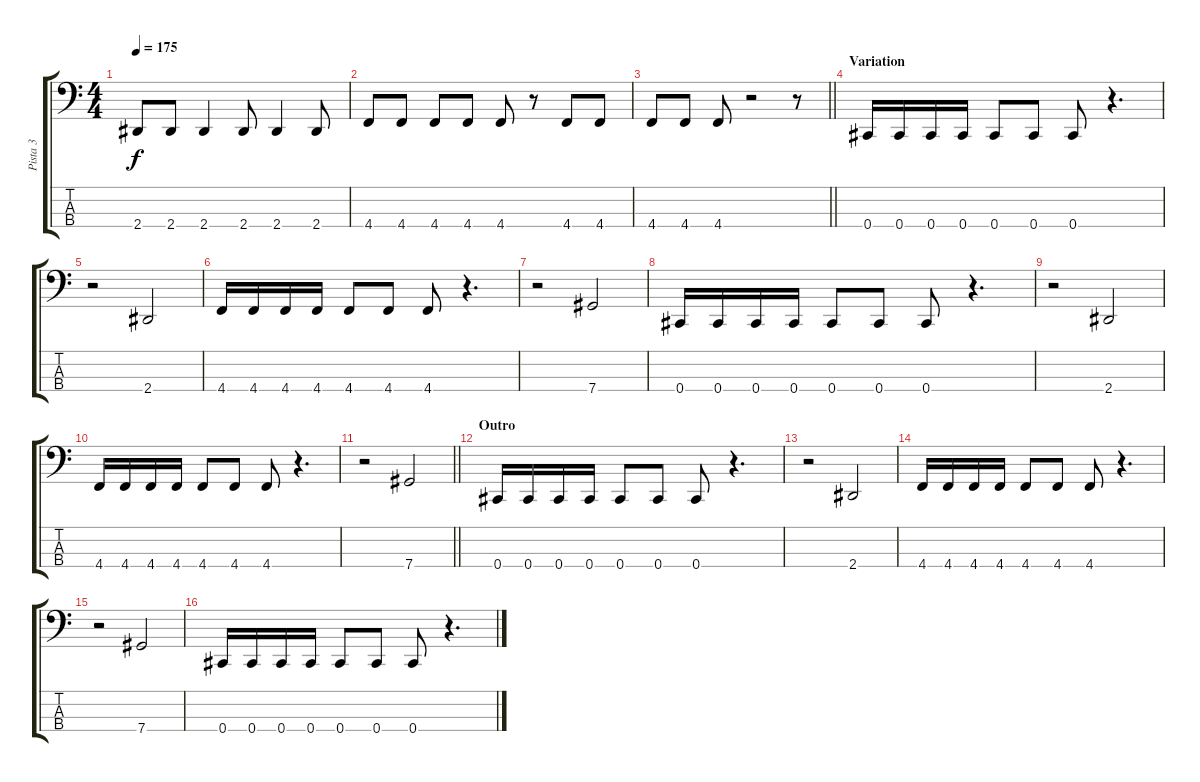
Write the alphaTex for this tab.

\track ("Pista 3" "Pista 3") {instrument electricbasspick}
\staff {score tabs}
\tuning (Gb2 Db2 Ab1 Db1) {hide}
\ts (4 4)
\tempo 175
\clef f4
\ks c
2.4{t}.8{dy f} 2.4.8 2.4.4 2.4.8 2.4.4 2.4.8 |
4.4.8 4.4.8 4.4.8 4.4.8 4.4.8 r.8 4.4.8 4.4.8 |
\barLineRight lightlight
4.4.8 4.4.8 4.4.8 r.2 r.8 |
\section ("" "Variation")
0.4.16 0.4.16 0.4.16 0.4.16 0.4.8 0.4.8 0.4.8 r.4{d} |
r.2 2.4.2 |
4.4.16 4.4.16 4.4.16 4.4.16 4.4.8 4.4.8 4.4.8 r.4{d} |
r.2 7.4.2 |
0.4.16 0.4.16 0.4.16 0.4.16 0.4.8 0.4.8 0.4.8 r.4{d} |
r.2 2.4.2 |
4.4.16 4.4.16 4.4.16 4.4.16 4.4.8 4.4.8 4.4.8 r.4{d} |
\barLineRight lightlight
r.2 7.4.2 |
\section ("" "Outro")
0.4.16 0.4.16 0.4.16 0.4.16 0.4.8 0.4.8 0.4.8 r.4{d} |
r.2 2.4.2 |
4.4.16 4.4.16 4.4.16 4.4.16 4.4.8 4.4.8 4.4.8 r.4{d} |
r.2 7.4.2 |
0.4.16 0.4.16 0.4.16 0.4.16 0.4.8 0.4.8 0.4.8 r.4{d}
